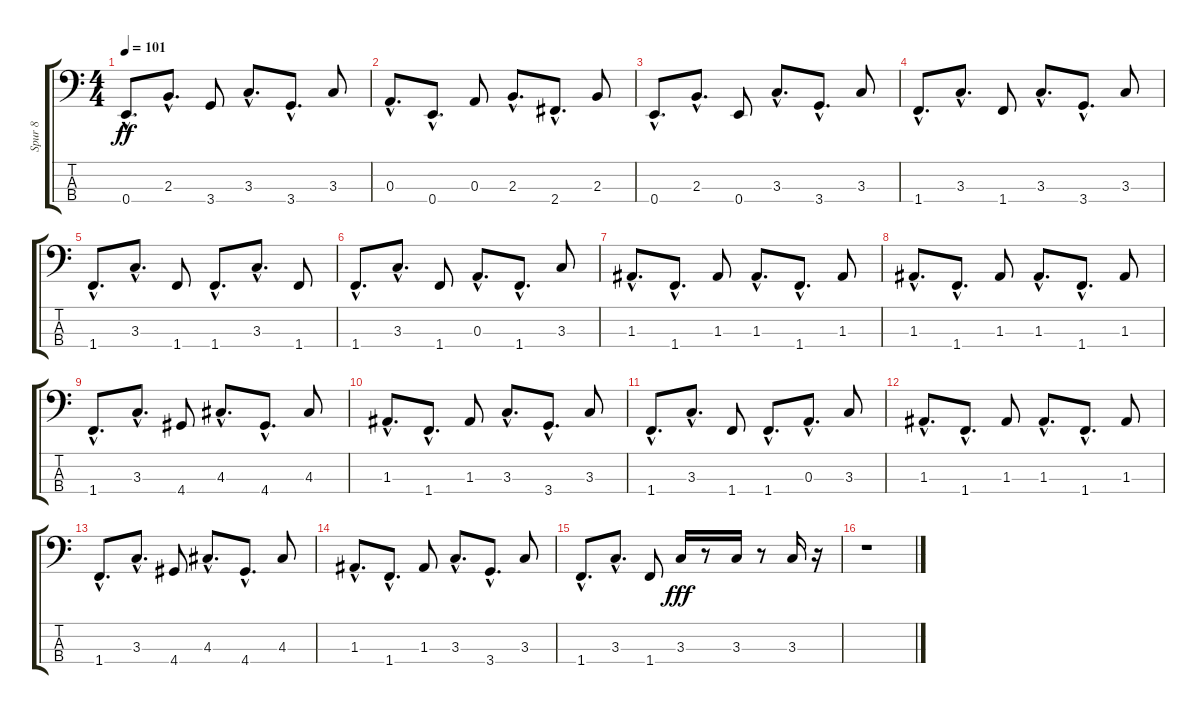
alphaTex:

\track ("Spur 8" "Spur 8") {instrument electricbassfinger}
\staff {score tabs}
\tuning (G2 D2 A1 E1) {hide}
\ts (4 4)
\tempo 101
\clef f4
\ks c
0.4{hac}.8{d dy ff} 2.3{hac}.8{d} 3.4.8 3.3{hac}.8{d} 3.4{hac}.8{d} 3.3.8 |
0.3{hac}.8{d} 0.4{hac}.8{d} 0.3.8 2.3{hac}.8{d} 2.4{hac}.8{d} 2.3.8 |
0.4{hac}.8{d} 2.3{hac}.8{d} 0.4.8 3.3{hac}.8{d} 3.4{hac}.8{d} 3.3.8 |
1.4{hac}.8{d} 3.3{hac}.8{d} 1.4.8 3.3{hac}.8{d} 3.4{hac}.8{d} 3.3.8 |
1.4{hac}.8{d} 3.3{hac}.8{d} 1.4.8 1.4{hac}.8{d} 3.3{hac}.8{d} 1.4.8 |
1.4{hac}.8{d} 3.3{hac}.8{d} 1.4.8 0.3{hac}.8{d} 1.4{hac}.8{d} 3.3.8 |
1.3{hac}.8{d} 1.4{hac}.8{d} 1.3.8 1.3{hac}.8{d} 1.4{hac}.8{d} 1.3.8 |
1.3{hac}.8{d} 1.4{hac}.8{d} 1.3.8 1.3{hac}.8{d} 1.4{hac}.8{d} 1.3.8 |
1.4{hac}.8{d} 3.3{hac}.8{d} 4.4.8 4.3{hac}.8{d} 4.4{hac}.8{d} 4.3.8 |
1.3{hac}.8{d} 1.4{hac}.8{d} 1.3.8 3.3{hac}.8{d} 3.4{hac}.8{d} 3.3.8 |
1.4{hac}.8{d} 3.3{hac}.8{d} 1.4.8 1.4{hac}.8{d} 0.3{hac}.8{d} 3.3.8 |
1.3{hac}.8{d} 1.4{hac}.8{d} 1.3.8 1.3{hac}.8{d} 1.4{hac}.8{d} 1.3.8 |
1.4{hac}.8{d} 3.3{hac}.8{d} 4.4.8 4.3{hac}.8{d} 4.4{hac}.8{d} 4.3.8 |
1.3{hac}.8{d} 1.4{hac}.8{d} 1.3.8 3.3{hac}.8{d} 3.4{hac}.8{d} 3.3.8 |
1.4{hac}.8{d} 3.3{hac}.8{d} 1.4.8 3.3.16{dy fff} r.8 3.3.16 r.8 3.3.16 r.16 |
r.1
